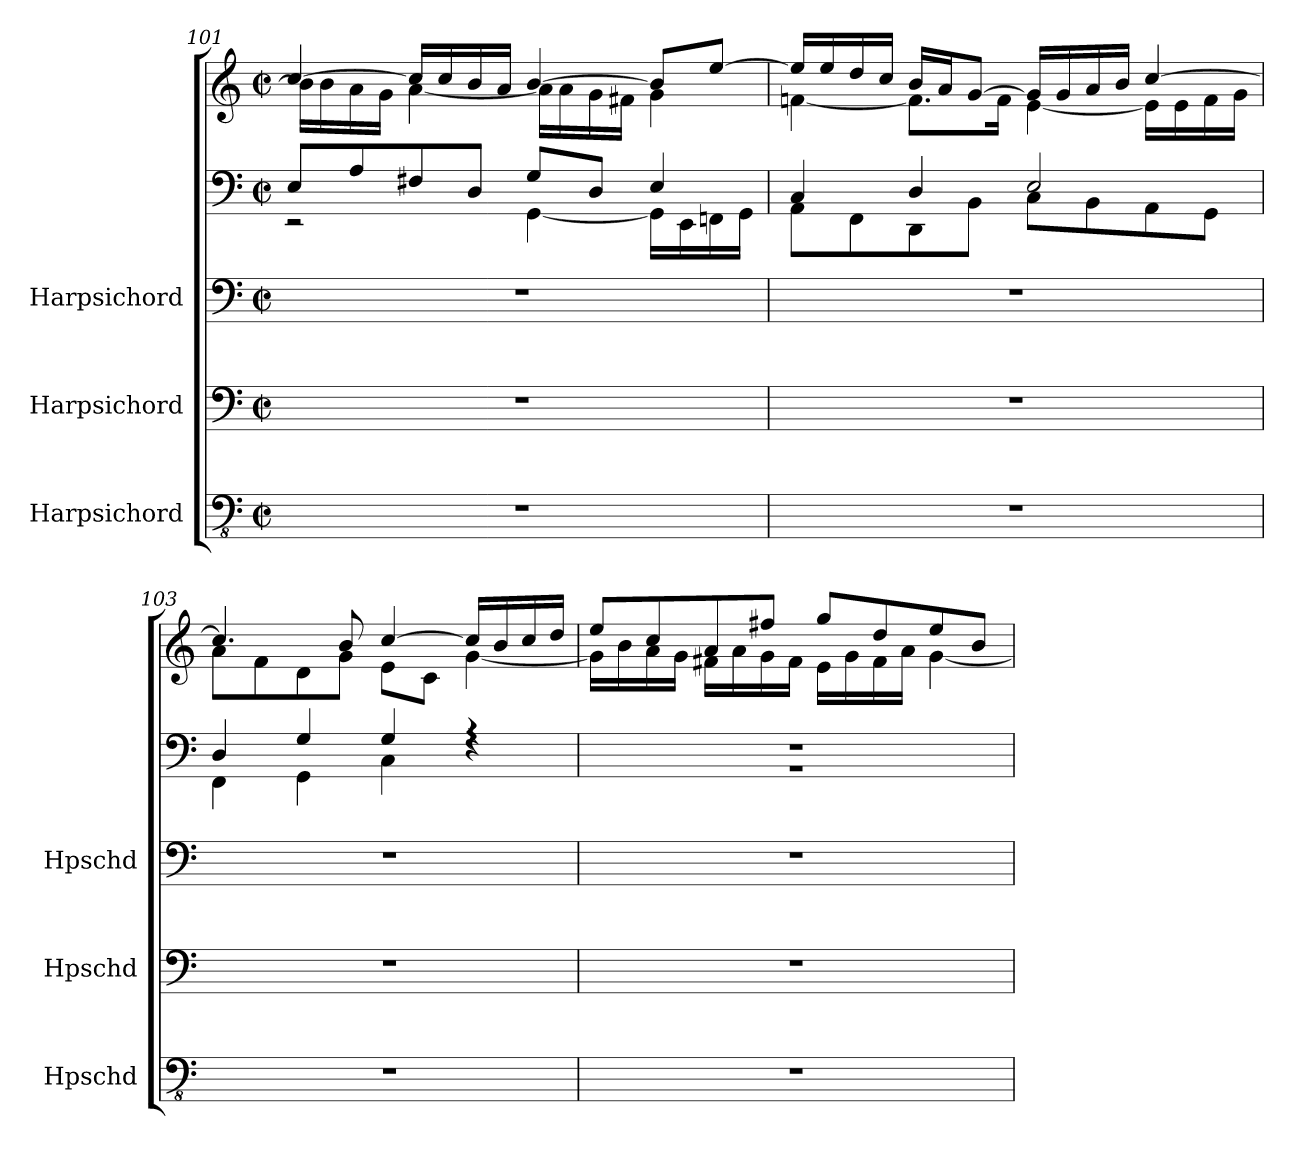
**kern	**kern	**kern	**kern	**kern
*part3	*part2	*part1	*part1	*part1
*staff5	*staff4	*staff3	*staff2	*staff1
*I"Harpsichord	*I"Harpsichord	*I"Harpsichord	*	*
*I'Hpschd	*I'Hpschd	*I'Hpschd	*	*
*clefFv4	*clefF4	*clefF4	*clefF4	*clefG2
*k[]	*k[]	*k[]	*k[]	*k[]
*M2/2	*M2/2	*M2/2	*M2/2	*M2/2
*met(c|)	*met(c|)	*met(c|)	*met(c|)	*met(c|)
=101	=101	=101	=101	=101
*	*	*	*^	*^
1r	1r	1r	8E/L	2r	[4cc/	16b\LL]
.	.	.	.	.	.	16b\
.	.	.	8A/	.	.	16a\
.	.	.	.	.	.	16g\JJ
.	.	.	8F#X/	.	16cc/LL]	[4a\
.	.	.	.	.	16cc/	.
.	.	.	8D/J	.	16b/	.
.	.	.	.	.	16a/JJ	.
.	.	.	8G/L	[4GG\	[4b/	16a\LL]
.	.	.	.	.	.	16a\
.	.	.	8D/J	.	.	16g\
.	.	.	.	.	.	16f#X\JJ
.	.	.	4E/	16GG\LL]	8b/L]	4g\
.	.	.	.	16EE\	.	.
.	.	.	.	16FFn\	[8ee/J	.
.	.	.	.	16GG\JJ	.	.
=102	=102	=102	=102	=102	=102	=102
1r	1r	1r	4C/	8AA\L	16ee/LL]	[4fn\
.	.	.	.	.	16ee/	.
.	.	.	.	8FF\	16dd/	.
.	.	.	.	.	16cc/JJ	.
.	.	.	4D/	8DD\	16b/LL	8.f\L]
.	.	.	.	.	16a/J	.
.	.	.	.	8BB\J	[8g/J	.
.	.	.	.	.	.	16f\Jk
.	.	.	2E/	8C\L	16g/LL]	[4e\
.	.	.	.	.	16g/	.
.	.	.	.	8BB\	16a/	.
.	.	.	.	.	16b/JJ	.
.	.	.	.	8AA\	[4cc/	16e\LL]
.	.	.	.	.	.	16e\
.	.	.	.	8GG\J	.	16f\
.	.	.	.	.	.	16g\JJ
!!LO:PB:g=z	!!
=103	=103	=103	=103	=103	=103	=103
1r	1r	1r	4D/	4FF\	4.cc/]	8a\L
.	.	.	.	.	.	8f\
.	.	.	4G/	4GG\	.	8d\
.	.	.	.	.	8b/	8g\J
.	.	.	4G/	4C\	[4cc/	8e\L
.	.	.	.	.	.	8c\J
.	.	.	4r	4rF	16cc/LL]	[4g\
.	.	.	.	.	16b/	.
.	.	.	.	.	16cc/	.
.	.	.	.	.	16dd/JJ	.
=104	=104	=104	=104	=104	=104	=104
1r	1r	1r	1rBB	1rF	8ee/L	16g\LL]
.	.	.	.	.	.	16b\
.	.	.	.	.	8cc/	16a\
.	.	.	.	.	.	16g\JJ
.	.	.	.	.	8a/	16f#X\LL
.	.	.	.	.	.	16a\
.	.	.	.	.	8ff#X/J	16g\
.	.	.	.	.	.	16f#\JJ
.	.	.	.	.	8gg/L	16e\LL
.	.	.	.	.	.	16g\
.	.	.	.	.	8dd/	16f#\
.	.	.	.	.	.	16a\JJ
.	.	.	.	.	8ee/	[4g\
.	.	.	.	.	8b/J	.
*	*	*	*v	*v	*	*
*	*	*	*	*v	*v
=	=	=	=	=
*-	*-	*-	*-	*-
